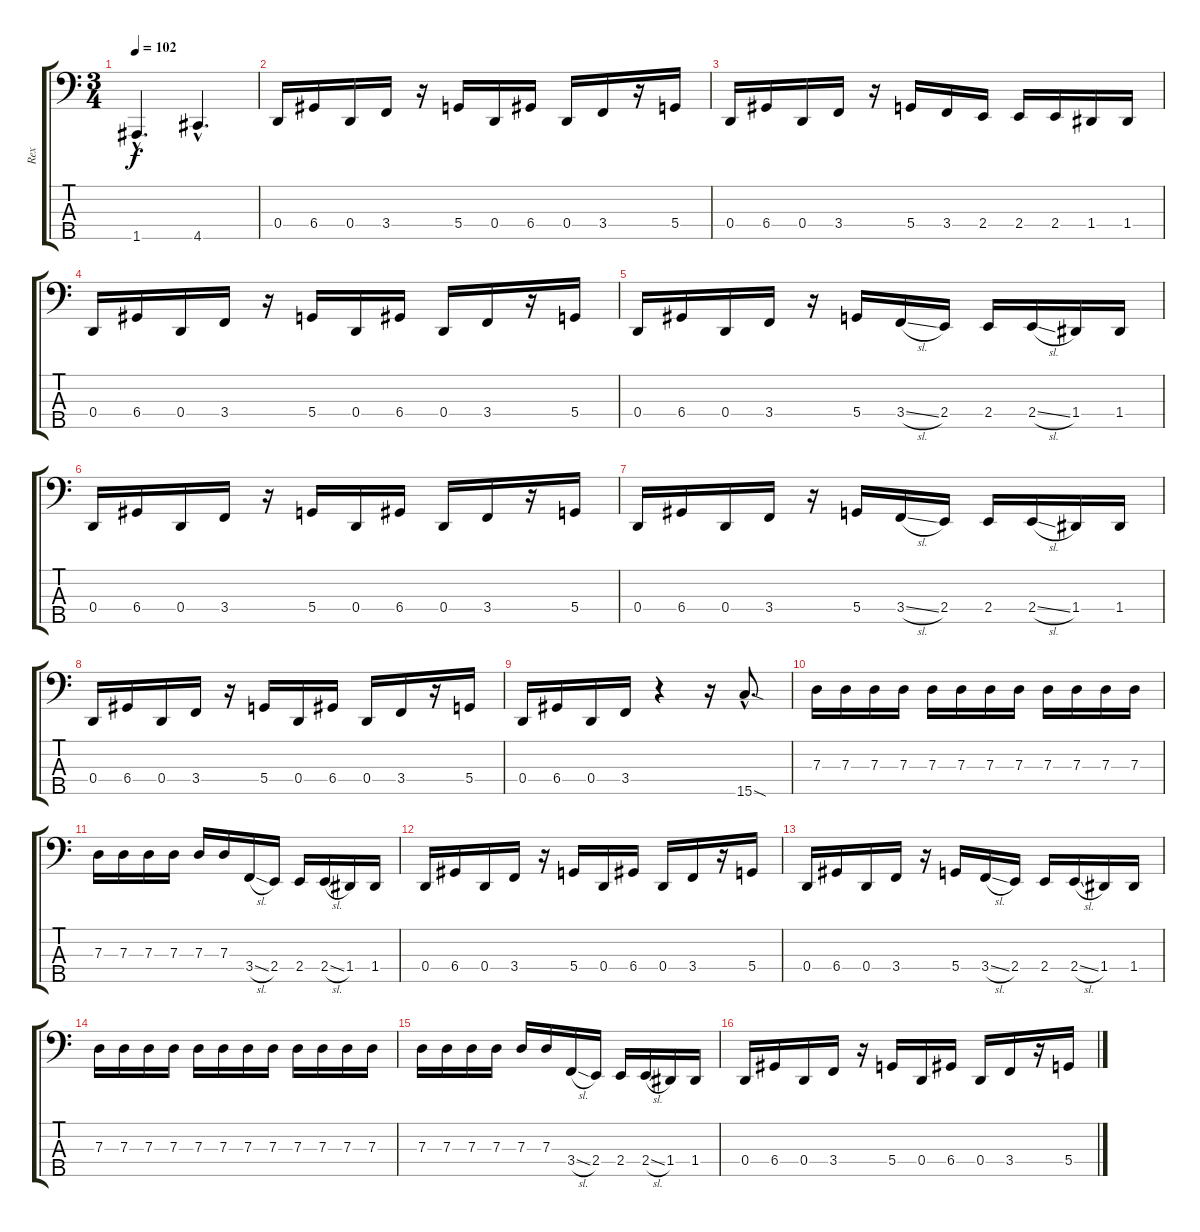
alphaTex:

\track ("Rex" "Rex") {instrument fretlessbass}
\staff {score tabs}
\tuning (F2 C2 G1 D1 A0) {hide}
\ts (3 4)
\tempo 102
\clef f4
\ks c
1.5{hac}.4{d dy f} 4.5{hac}.4{d} |
\section ("" "")
0.4.16 6.4.16 0.4.16 3.4.16 r.16 5.4.16 0.4.16 6.4.16 0.4.16 3.4.16 r.16 5.4.16 |
0.4.16 6.4.16 0.4.16 3.4.16 r.16 5.4.16 3.4.16 2.4.16 2.4.16 2.4.16 1.4.16 1.4.16 |
0.4.16 6.4.16 0.4.16 3.4.16 r.16 5.4.16 0.4.16 6.4.16 0.4.16 3.4.16 r.16 5.4.16 |
0.4.16 6.4.16 0.4.16 3.4.16 r.16 5.4.16 3.4{sl}.16 2.4.16 2.4.16 2.4{sl}.16 1.4.16 1.4.16 |
0.4.16 6.4.16 0.4.16 3.4.16 r.16 5.4.16 0.4.16 6.4.16 0.4.16 3.4.16 r.16 5.4.16 |
0.4.16 6.4.16 0.4.16 3.4.16 r.16 5.4.16 3.4{sl}.16 2.4.16 2.4.16 2.4{sl}.16 1.4.16 1.4.16 |
0.4.16 6.4.16 0.4.16 3.4.16 r.16 5.4.16 0.4.16 6.4.16 0.4.16 3.4.16 r.16 5.4.16 |
0.4.16 6.4.16 0.4.16 3.4.16 r.4 r.16 15.5{sod hac}.8{d} |
7.3.16 7.3.16 7.3.16 7.3.16 7.3.16 7.3.16 7.3.16 7.3.16 7.3.16 7.3.16 7.3.16 7.3.16 |
7.3.16 7.3.16 7.3.16 7.3.16 7.3.16 7.3.16 3.4{sl}.16 2.4.16 2.4.16 2.4{sl}.16 1.4.16 1.4.16 |
0.4.16 6.4.16 0.4.16 3.4.16 r.16 5.4.16 0.4.16 6.4.16 0.4.16 3.4.16 r.16 5.4.16 |
0.4.16 6.4.16 0.4.16 3.4.16 r.16 5.4.16 3.4{sl}.16 2.4.16 2.4.16 2.4{sl}.16 1.4.16 1.4.16 |
7.3.16 7.3.16 7.3.16 7.3.16 7.3.16 7.3.16 7.3.16 7.3.16 7.3.16 7.3.16 7.3.16 7.3.16 |
7.3.16 7.3.16 7.3.16 7.3.16 7.3.16 7.3.16 3.4{sl}.16 2.4.16 2.4.16 2.4{sl}.16 1.4.16 1.4.16 |
0.4.16 6.4.16 0.4.16 3.4.16 r.16 5.4.16 0.4.16 6.4.16 0.4.16 3.4.16 r.16 5.4.16
